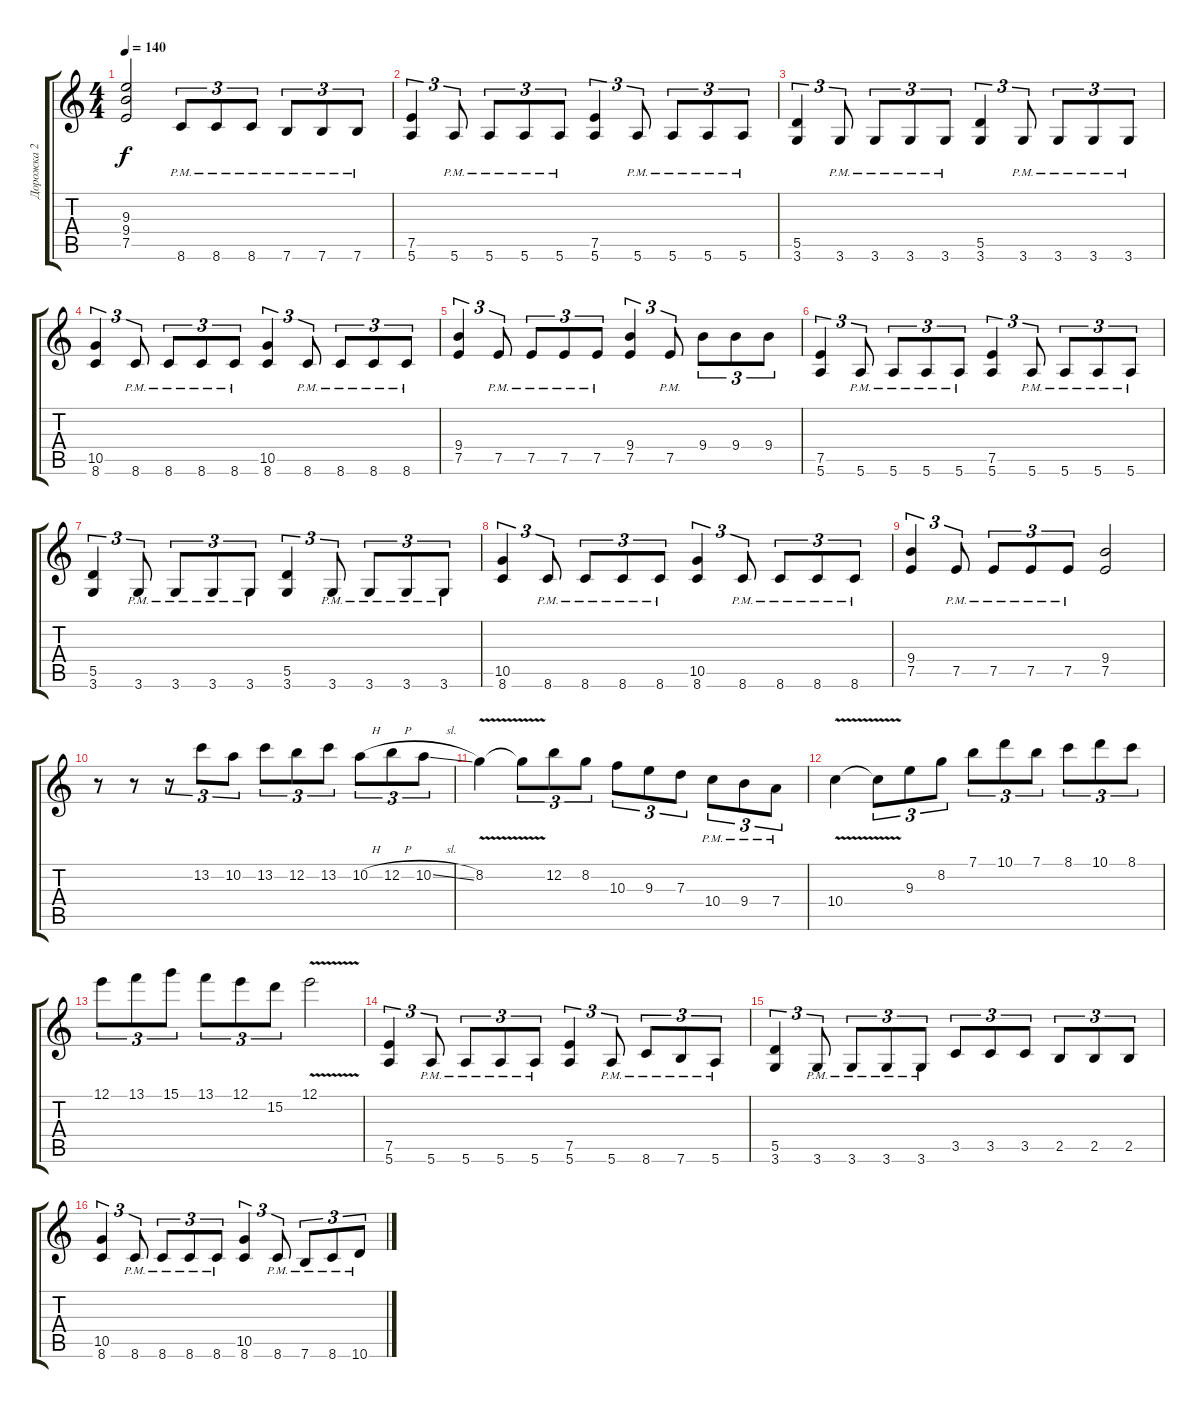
\track ("Дорожка 2" "Дорожка 2") {instrument overdrivenguitar}
\staff {score tabs}
\tuning (E4 B3 G3 D3 A2 E2) {hide}
\ts (4 4)
\tempo 140
\clef g2
\ks c
(9.3 9.4 7.5).2{dy f} 8.6{pm}.8{tu (3 2)} 8.6{pm}.8{tu (3 2)} 8.6{pm}.8{tu (3 2)} 7.6{pm}.8{tu (3 2)} 7.6{pm}.8{tu (3 2)} 7.6{pm}.8{tu (3 2)} |
(7.5 5.6).4{tu (3 2)} 5.6{pm}.8{tu (3 2)} 5.6{pm}.8{tu (3 2)} 5.6{pm}.8{tu (3 2)} 5.6{pm}.8{tu (3 2)} (7.5 5.6).4{tu (3 2)} 5.6{pm}.8{tu (3 2)} 5.6{pm}.8{tu (3 2)} 5.6{pm}.8{tu (3 2)} 5.6{pm}.8{tu (3 2)} |
(5.5 3.6).4{tu (3 2)} 3.6{pm}.8{tu (3 2)} 3.6{pm}.8{tu (3 2)} 3.6{pm}.8{tu (3 2)} 3.6{pm}.8{tu (3 2)} (5.5 3.6).4{tu (3 2)} 3.6{pm}.8{tu (3 2)} 3.6{pm}.8{tu (3 2)} 3.6{pm}.8{tu (3 2)} 3.6{pm}.8{tu (3 2)} |
(10.5 8.6).4{tu (3 2)} 8.6{pm}.8{tu (3 2)} 8.6{pm}.8{tu (3 2)} 8.6{pm}.8{tu (3 2)} 8.6{pm}.8{tu (3 2)} (10.5 8.6).4{tu (3 2)} 8.6{pm}.8{tu (3 2)} 8.6{pm}.8{tu (3 2)} 8.6{pm}.8{tu (3 2)} 8.6{pm}.8{tu (3 2)} |
(9.4 7.5).4{tu (3 2)} 7.5{pm}.8{tu (3 2)} 7.5{pm}.8{tu (3 2)} 7.5{pm}.8{tu (3 2)} 7.5{pm}.8{tu (3 2)} (9.4 7.5).4{tu (3 2)} 7.5{pm}.8{tu (3 2)} 9.4.8{tu (3 2)} 9.4.8{tu (3 2)} 9.4.8{tu (3 2)} |
(7.5 5.6).4{tu (3 2)} 5.6{pm}.8{tu (3 2)} 5.6{pm}.8{tu (3 2)} 5.6{pm}.8{tu (3 2)} 5.6{pm}.8{tu (3 2)} (7.5 5.6).4{tu (3 2)} 5.6{pm}.8{tu (3 2)} 5.6{pm}.8{tu (3 2)} 5.6{pm}.8{tu (3 2)} 5.6{pm}.8{tu (3 2)} |
(5.5 3.6).4{tu (3 2)} 3.6{pm}.8{tu (3 2)} 3.6{pm}.8{tu (3 2)} 3.6{pm}.8{tu (3 2)} 3.6{pm}.8{tu (3 2)} (5.5 3.6).4{tu (3 2)} 3.6{pm}.8{tu (3 2)} 3.6{pm}.8{tu (3 2)} 3.6{pm}.8{tu (3 2)} 3.6{pm}.8{tu (3 2)} |
(10.5 8.6).4{tu (3 2)} 8.6{pm}.8{tu (3 2)} 8.6{pm}.8{tu (3 2)} 8.6{pm}.8{tu (3 2)} 8.6{pm}.8{tu (3 2)} (10.5 8.6).4{tu (3 2)} 8.6{pm}.8{tu (3 2)} 8.6{pm}.8{tu (3 2)} 8.6{pm}.8{tu (3 2)} 8.6{pm}.8{tu (3 2)} |
(9.4 7.5).4{tu (3 2)} 7.5{pm}.8{tu (3 2)} 7.5{pm}.8{tu (3 2)} 7.5{pm}.8{tu (3 2)} 7.5{pm}.8{tu (3 2)} (9.4 7.5).2 |
r.8 r.8 r.8{tu (3 2)} 13.2.8{tu (3 2)} 10.2.8{tu (3 2)} 13.2.8{tu (3 2)} 12.2.8{tu (3 2)} 13.2.8{tu (3 2)} 10.2{h}.8{tu (3 2)} 12.2{h}.8{tu (3 2)} 10.2{sl}.8{tu (3 2)} |
8.2{v}.4 8.2{t}.8{tu (3 2)} 12.2.8{tu (3 2)} 8.2.8{tu (3 2)} 10.3.8{tu (3 2)} 9.3.8{tu (3 2)} 7.3.8{tu (3 2)} 10.4{pm}.8{tu (3 2)} 9.4{pm}.8{tu (3 2)} 7.4{pm}.8{tu (3 2)} |
10.4{v}.4 10.4{t}.8{tu (3 2)} 9.3.8{tu (3 2)} 8.2.8{tu (3 2)} 7.1.8{tu (3 2)} 10.1.8{tu (3 2)} 7.1.8{tu (3 2)} 8.1.8{tu (3 2)} 10.1.8{tu (3 2)} 8.1.8{tu (3 2)} |
12.1.8{tu (3 2)} 13.1.8{tu (3 2)} 15.1.8{tu (3 2)} 13.1.8{tu (3 2)} 12.1.8{tu (3 2)} 15.2.8{tu (3 2)} 12.1{v}.2 |
(7.5 5.6).4{tu (3 2) instrument overdrivenguitar} 5.6{pm}.8{tu (3 2)} 5.6{pm}.8{tu (3 2)} 5.6{pm}.8{tu (3 2)} 5.6{pm}.8{tu (3 2)} (7.5 5.6).4{tu (3 2)} 5.6{pm}.8{tu (3 2)} 8.6{pm}.8{tu (3 2)} 7.6{pm}.8{tu (3 2)} 5.6{pm}.8{tu (3 2)} |
(5.5 3.6).4{tu (3 2)} 3.6{pm}.8{tu (3 2)} 3.6{pm}.8{tu (3 2)} 3.6{pm}.8{tu (3 2)} 3.6{pm}.8{tu (3 2)} 3.5.8{tu (3 2)} 3.5.8{tu (3 2)} 3.5.8{tu (3 2)} 2.5.8{tu (3 2)} 2.5.8{tu (3 2)} 2.5.8{tu (3 2)} |
(10.5 8.6).4{tu (3 2)} 8.6{pm}.8{tu (3 2)} 8.6{pm}.8{tu (3 2)} 8.6{pm}.8{tu (3 2)} 8.6{pm}.8{tu (3 2)} (10.5 8.6).4{tu (3 2)} 8.6{pm}.8{tu (3 2)} 7.6{pm}.8{tu (3 2)} 8.6{pm}.8{tu (3 2)} 10.6{pm}.8{tu (3 2)}
